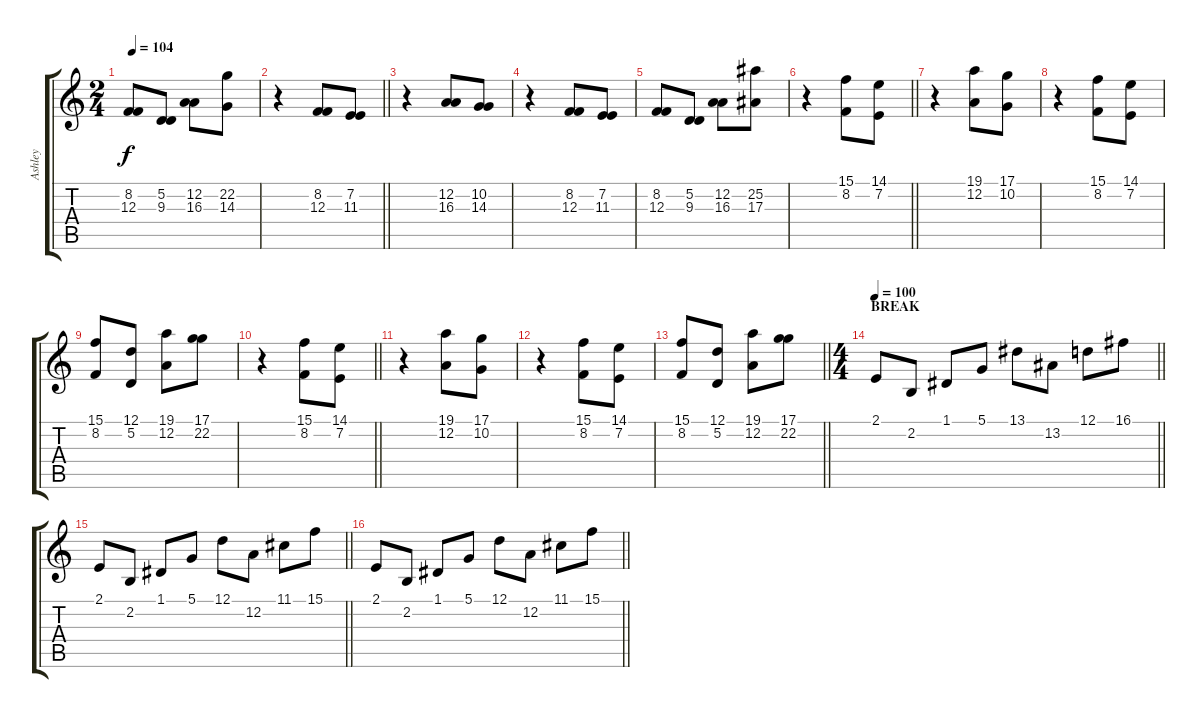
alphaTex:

\track ("Ashley" "Ashley") {instrument stringensemble1}
\staff {score tabs}
\tuning (D4 A3 F3 C3 G2 D2) {hide}
\ts (2 4)
\tempo 104
\clef g2
\ks c
(8.2 12.3).8{dy f} (5.2 9.3).8 (12.2 16.3).8 (22.2 14.3).8 |
\barLineRight lightlight
r.4 (8.2 12.3).8 (7.2 11.3).8 |
r.4 (12.2 16.3).8 (10.2 14.3).8 |
r.4 (8.2 12.3).8 (7.2 11.3).8 |
(8.2 12.3).8 (5.2 9.3).8 (12.2 16.3).8 (25.2 17.3).8 |
\barLineRight lightlight
r.4 (15.1 8.2).8 (14.1 7.2).8 |
r.4 (19.1 12.2).8 (17.1 10.2).8 |
r.4 (15.1 8.2).8 (14.1 7.2).8 |
(15.1 8.2).8 (12.1 5.2).8 (19.1 12.2).8 (17.1 22.2).8 |
\barLineRight lightlight
r.4 (15.1 8.2).8 (14.1 7.2).8 |
r.4 (19.1 12.2).8 (17.1 10.2).8 |
r.4 (15.1 8.2).8 (14.1 7.2).8 |
\barLineRight lightlight
(15.1 8.2).8 (12.1 5.2).8 (19.1 12.2).8 (17.1 22.2).8 |
\ts (4 4)
\section ("" "BREAK")
\tempo 100
\barLineRight lightlight
2.1.8{volume 10 instrument pizzicatostrings} 2.2.8 1.1.8 5.1.8 13.1.8 13.2.8 12.1.8 16.1.8 |
\barLineRight lightlight
2.1.8 2.2.8 1.1.8 5.1.8 12.1.8 12.2.8 11.1.8 15.1.8 |
\barLineRight lightlight
2.1.8 2.2.8 1.1.8 5.1.8 12.1.8 12.2.8 11.1.8 15.1.8
